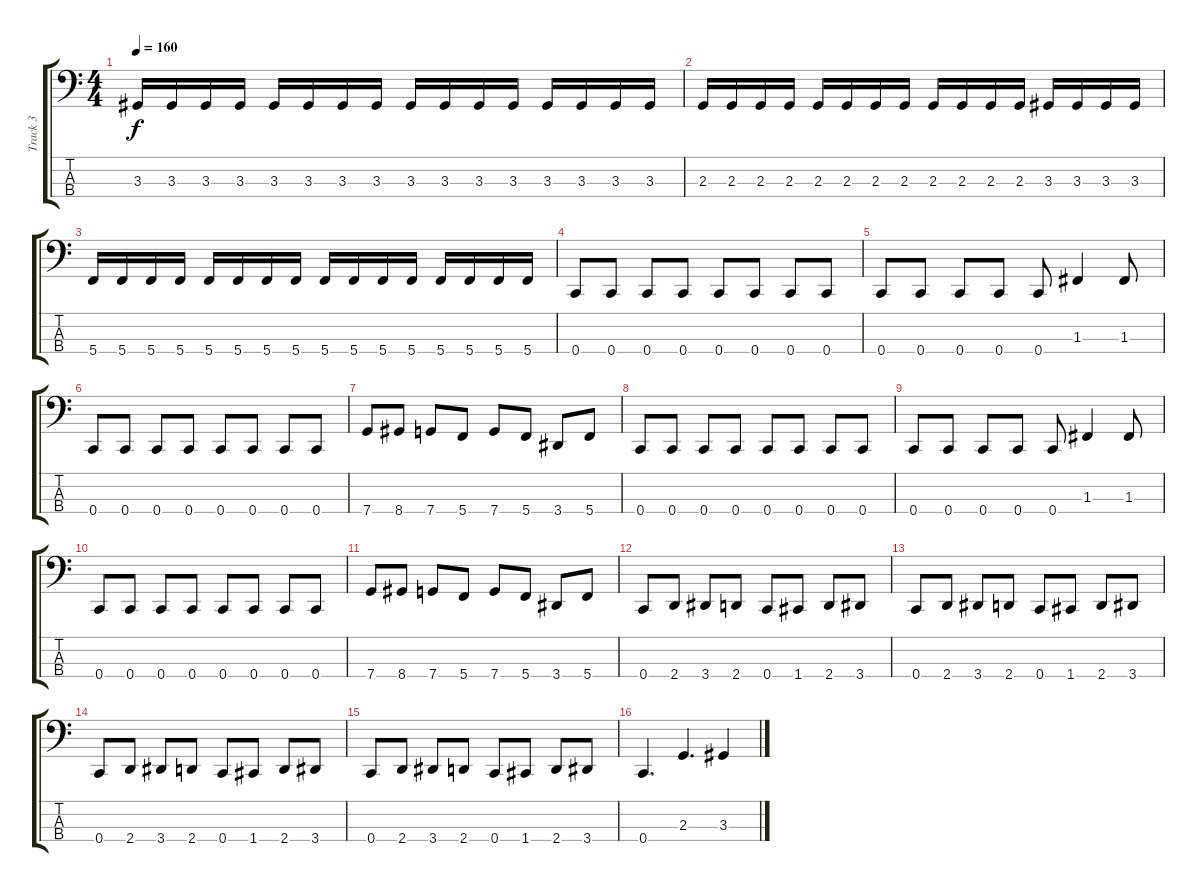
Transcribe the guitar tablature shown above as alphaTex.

\track ("Track 3" "Track 3") {instrument electricbassfinger}
\staff {score tabs}
\tuning (Eb2 Bb1 F1 C1) {hide}
\ts (4 4)
\tempo 160
\clef f4
\ks c
3.3.16{dy f} 3.3.16 3.3.16 3.3.16 3.3.16 3.3.16 3.3.16 3.3.16 3.3.16 3.3.16 3.3.16 3.3.16 3.3.16 3.3.16 3.3.16 3.3.16 |
2.3.16 2.3.16 2.3.16 2.3.16 2.3.16 2.3.16 2.3.16 2.3.16 2.3.16 2.3.16 2.3.16 2.3.16 3.3.16 3.3.16 3.3.16 3.3.16 |
5.4.16 5.4.16 5.4.16 5.4.16 5.4.16 5.4.16 5.4.16 5.4.16 5.4.16 5.4.16 5.4.16 5.4.16 5.4.16 5.4.16 5.4.16 5.4.16 |
0.4.8 0.4.8 0.4.8 0.4.8 0.4.8 0.4.8 0.4.8 0.4.8 |
0.4.8 0.4.8 0.4.8 0.4.8 0.4.8 1.3.4 1.3.8 |
0.4.8 0.4.8 0.4.8 0.4.8 0.4.8 0.4.8 0.4.8 0.4.8 |
7.4.8 8.4.8 7.4.8 5.4.8 7.4.8 5.4.8 3.4.8 5.4.8 |
0.4.8 0.4.8 0.4.8 0.4.8 0.4.8 0.4.8 0.4.8 0.4.8 |
0.4.8 0.4.8 0.4.8 0.4.8 0.4.8 1.3.4 1.3.8 |
0.4.8 0.4.8 0.4.8 0.4.8 0.4.8 0.4.8 0.4.8 0.4.8 |
7.4.8 8.4.8 7.4.8 5.4.8 7.4.8 5.4.8 3.4.8 5.4.8 |
0.4.8 2.4.8 3.4.8 2.4.8 0.4.8 1.4.8 2.4.8 3.4.8 |
0.4.8 2.4.8 3.4.8 2.4.8 0.4.8 1.4.8 2.4.8 3.4.8 |
0.4.8 2.4.8 3.4.8 2.4.8 0.4.8 1.4.8 2.4.8 3.4.8 |
0.4.8 2.4.8 3.4.8 2.4.8 0.4.8 1.4.8 2.4.8 3.4.8 |
0.4.4{d} 2.3.4{d} 3.3.4
